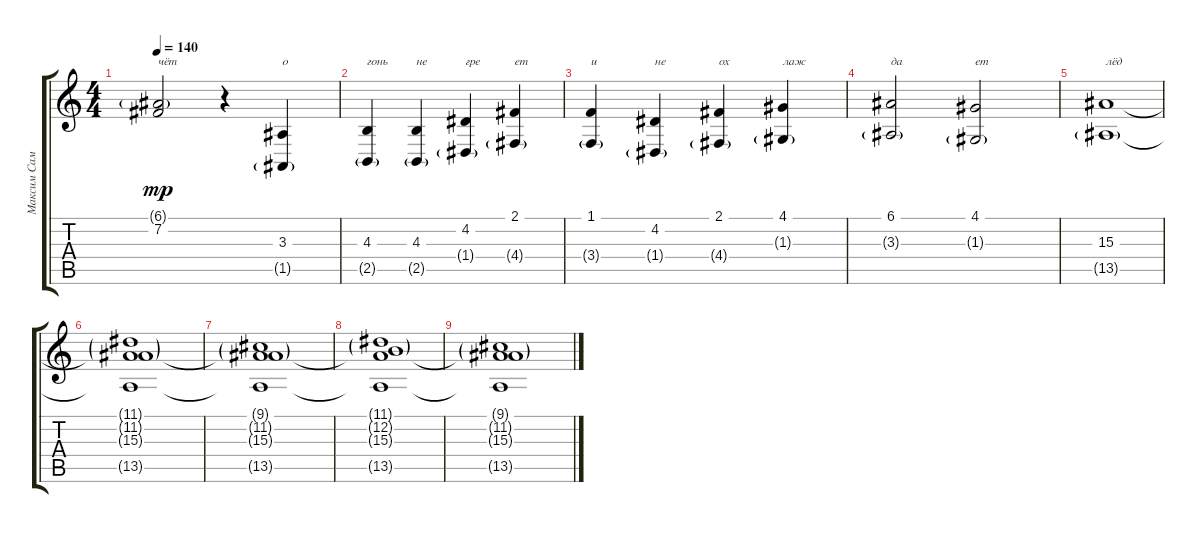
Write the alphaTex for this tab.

\track ("Максим Самосват" "Максим Сам") {instrument bassoon}
\staff {score tabs}
\tuning (E4 B3 G3 D3 A2 E2) {hide}
\ts (4 4)
\tempo 140
\clef g2
\ks c
(6.1{g} 7.2).2{txt "чёт" dy mp} r.4 (3.3 1.5{g}).4{txt "о"} |
(4.3 2.5{g}).4{txt "гонь"} (4.3 2.5{g}).4{txt "не"} (4.2 1.4{g}).4{txt "гре"} (2.1 4.4{g}).4{txt "ет"} |
(1.1 3.4{g}).4{txt "и"} (4.2 1.4{g}).4{txt "не"} (2.1 4.4{g}).4{txt "ох"} (4.1 1.3{g}).4{txt "лаж"} |
(6.1 3.3{g}).2{txt "да"} (4.1 1.3{g}).2{txt "ет"} |
(15.3 13.5{g}).1{txt "лёд"} |
(11.1{g} 11.2{g} 15.3{t} 13.5{t}).1 |
(9.1{g} 11.2{g} 15.3{t} 13.5{t}).1 |
(11.1{g} 12.2{g} 15.3{t} 13.5{t}).1 |
(9.1{g} 11.2{g} 15.3{t} 13.5{t}).1
